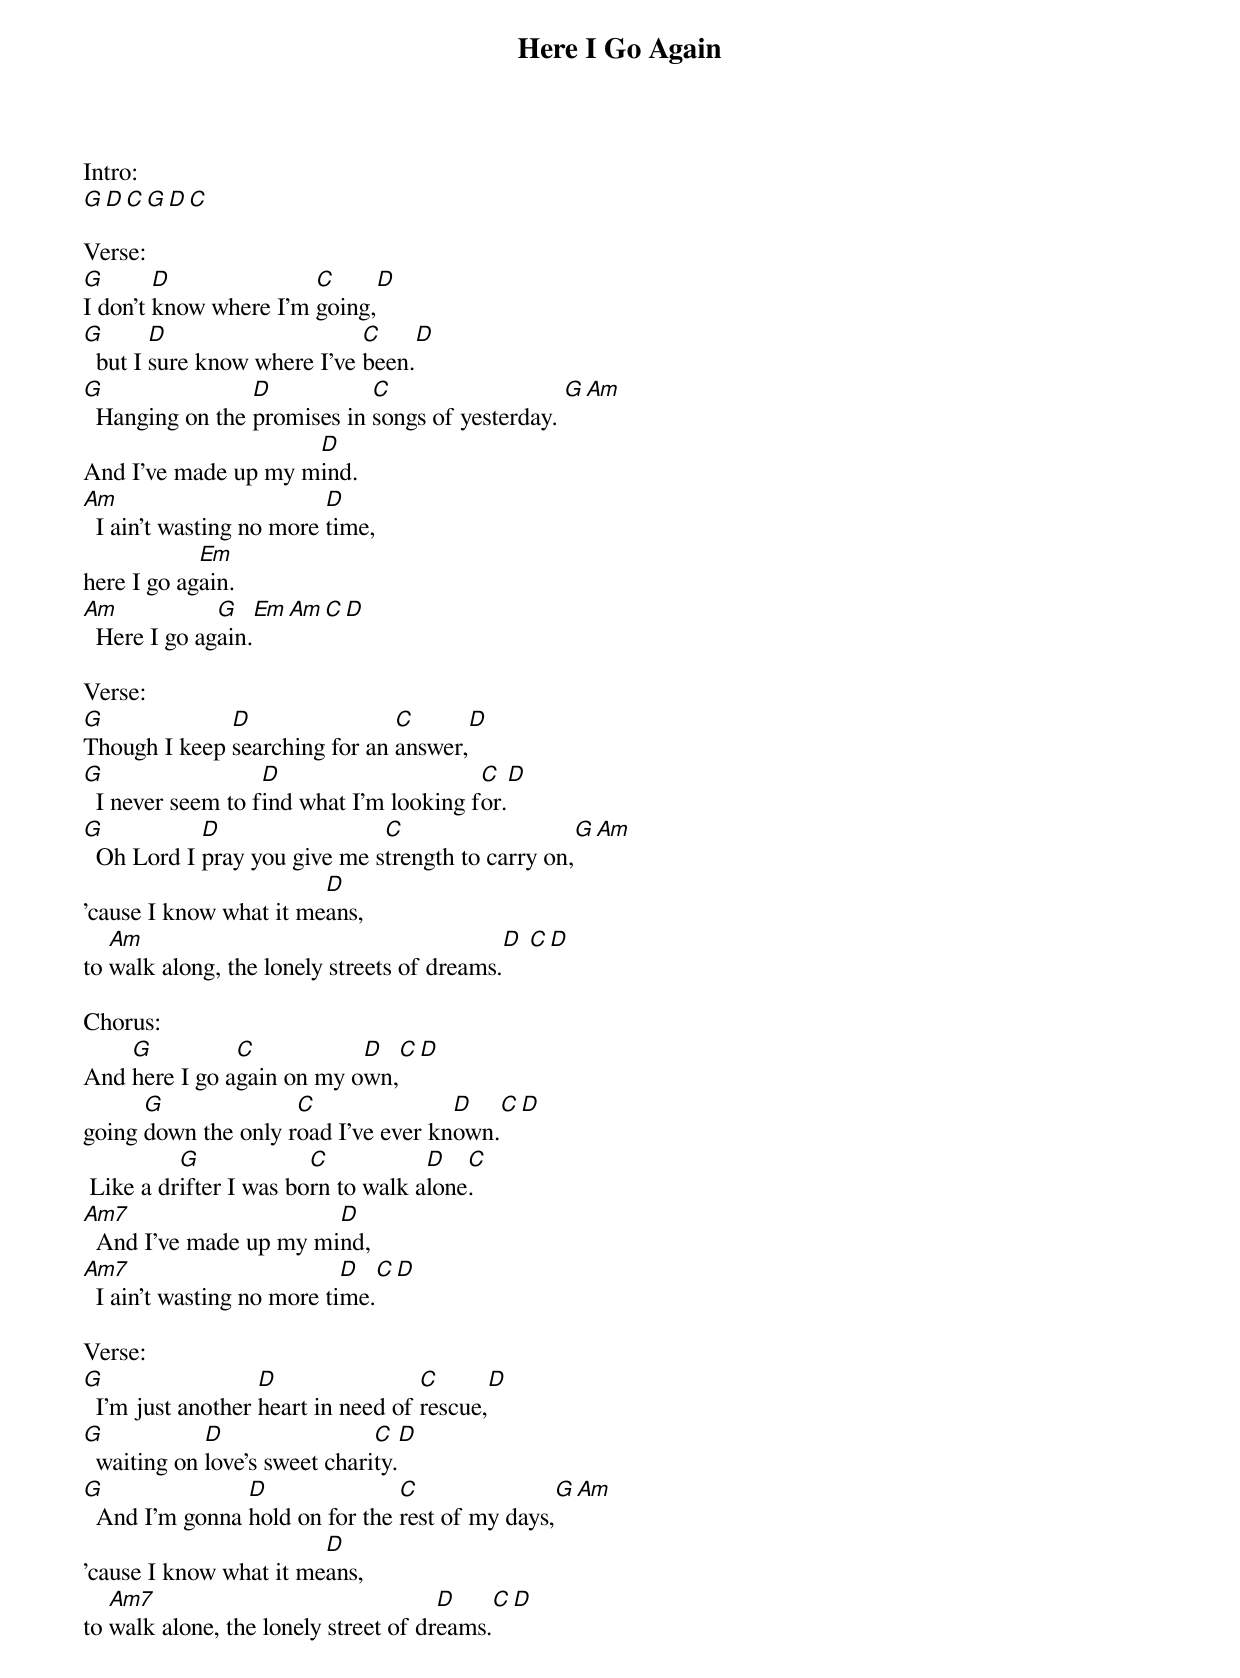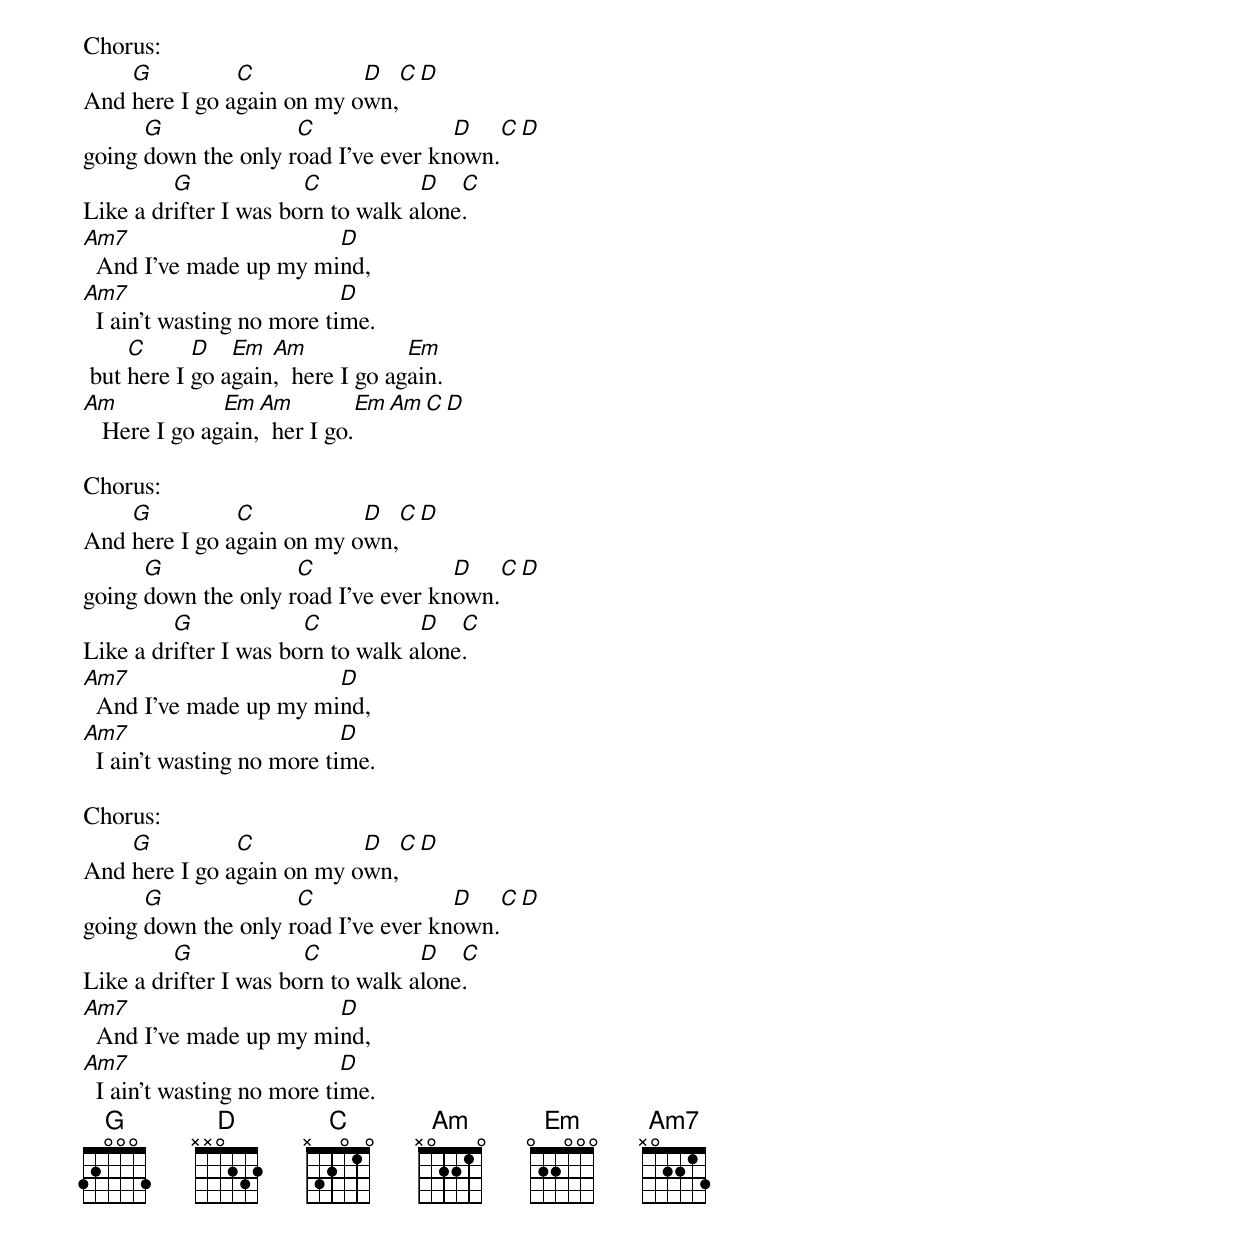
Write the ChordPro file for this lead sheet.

{title:Here I Go Again}
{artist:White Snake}
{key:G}
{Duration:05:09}
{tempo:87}
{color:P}

Intro:
[G][D][C][G][D][C]

Verse:
[G]I don't [D]know where I'm [C]going,[D]
[G]  but I [D]sure know where I've [C]been.[D]
[G]  Hanging on the [D]promises in [C]songs of yesterday. [G][Am]
And I've made up my m[D]ind.
[Am]  I ain't wasting no more [D]time,
here I go ag[Em]ain.
[Am]  Here I go ag[G]ain.[Em][Am][C][D]

Verse:
[G]Though I keep [D]searching for an [C]answer,[D]
[G]  I never seem to f[D]ind what I'm looking f[C]or.[D]
[G]  Oh Lord I [D]pray you give me s[C]trength to carry on,[G][Am]
'cause I know what it me[D]ans,
to [Am]walk along, the lonely streets of dreams.[D] [C][D]

Chorus:
And [G]here I go a[C]gain on my o[D]wn,[C][D]
going [G]down the only r[C]oad I've ever kn[D]own.[C][D]
 Like a dr[G]ifter I was bo[C]rn to walk a[D]lone[C].
[Am7]  And I've made up my mi[D]nd,
[Am7]  I ain't wasting no more ti[D]me.[C][D]

Verse:
[G]  I'm just another [D]heart in need of [C]rescue,[D]
[G]  waiting on [D]love's sweet chari[C]ty.[D]
[G]  And I'm gonna [D]hold on for the [C]rest of my days,[G][Am]
'cause I know what it me[D]ans,
to [Am7]walk alone, the lonely street of dr[D]eams.[C][D]

Chorus:
And [G]here I go a[C]gain on my o[D]wn,[C][D]
going [G]down the only r[C]oad I've ever kn[D]own.[C][D]
Like a dr[G]ifter I was bo[C]rn to walk a[D]lone[C].
[Am7]  And I've made up my mi[D]nd,
[Am7]  I ain't wasting no more ti[D]me.
 but [C]here I [D]go a[Em]gain[Am],  here I go ag[Em]ain.
[Am]   Here I go ag[Em]ain,[Am]  her I go.[Em][Am][C][D]

Chorus:
And [G]here I go a[C]gain on my o[D]wn,[C][D]
going [G]down the only r[C]oad I've ever kn[D]own.[C][D]
Like a dr[G]ifter I was bo[C]rn to walk a[D]lone[C].
[Am7]  And I've made up my mi[D]nd,
[Am7]  I ain't wasting no more ti[D]me.

Chorus:
And [G]here I go a[C]gain on my o[D]wn,[C][D]
going [G]down the only r[C]oad I've ever kn[D]own.[C][D]
Like a dr[G]ifter I was bo[C]rn to walk a[D]lone[C].
[Am7]  And I've made up my mi[D]nd,
[Am7]  I ain't wasting no more ti[D]me.
